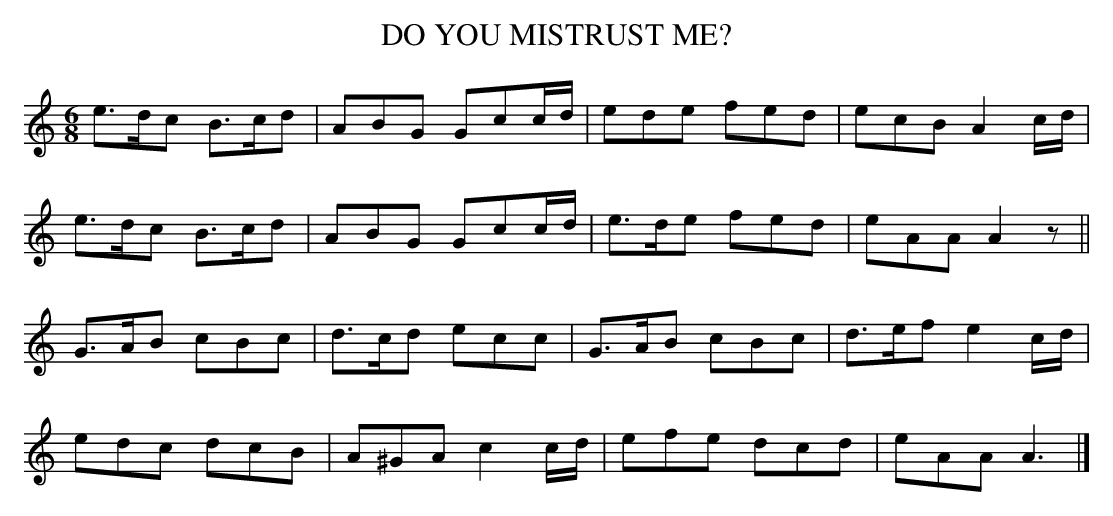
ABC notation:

X:1
T:DO YOU MISTRUST ME?
Y:"slow with feeling"
M:6/8
L:1/8
K:Am
e>dc B>cd|ABG Gcc/d/|ede fed|ecB A2c/d/|
e>dc B>cd|ABG Gcc/d/|e>de fed|eAA A2z||
G>AB cBc|d>cd ecc|G>AB cBc|d>ef e2c/d/|
edc dcB|A^GA c2c/d/|efe dcd|eAA A3|]
